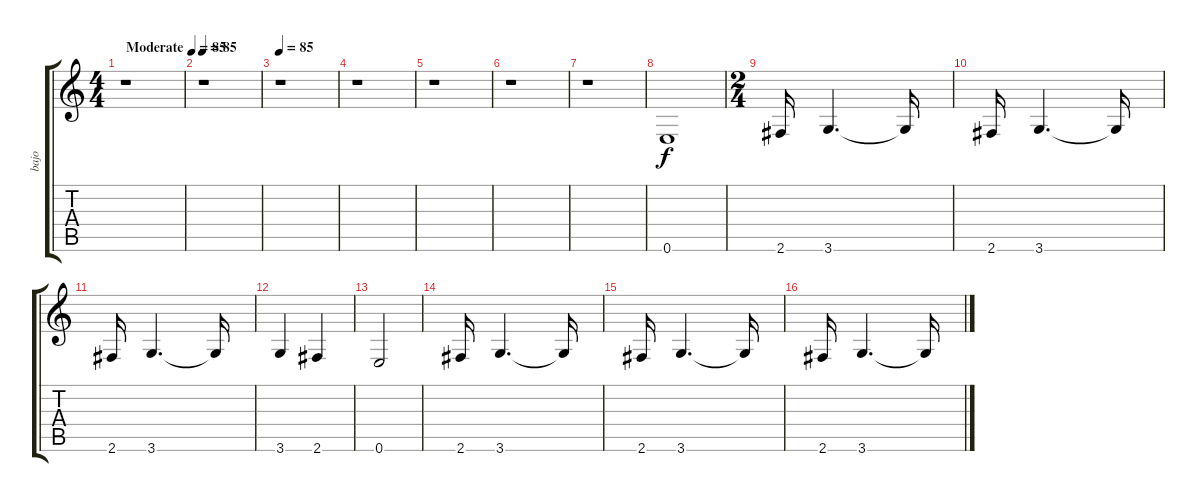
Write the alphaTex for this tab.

\track ("bajo" "bajo") {instrument electricbasspick}
\staff {score tabs}
\tuning (E4 B3 G3 D3 A2 E2) {hide}
\ts (4 4)
\tempo (85 "Moderate")
\clef g2
\ks c
r.1{dy f instrument electricbasspick} |
\tempo 85
r.1 |
\tempo 85
r.1 |
r.1 |
r.1 |
r.1 |
r.1 |
0.6.1 |
\ts (2 4)
2.6.16 3.6.4{d} 3.6{t}.16 |
2.6.16 3.6.4{d} 3.6{t}.16 |
2.6.16 3.6.4{d} 3.6{t}.16 |
3.6.4 2.6.4 |
0.6.2 |
2.6.16 3.6.4{d} 3.6{t}.16 |
2.6.16 3.6.4{d} 3.6{t}.16 |
2.6.16 3.6.4{d} 3.6{t}.16
